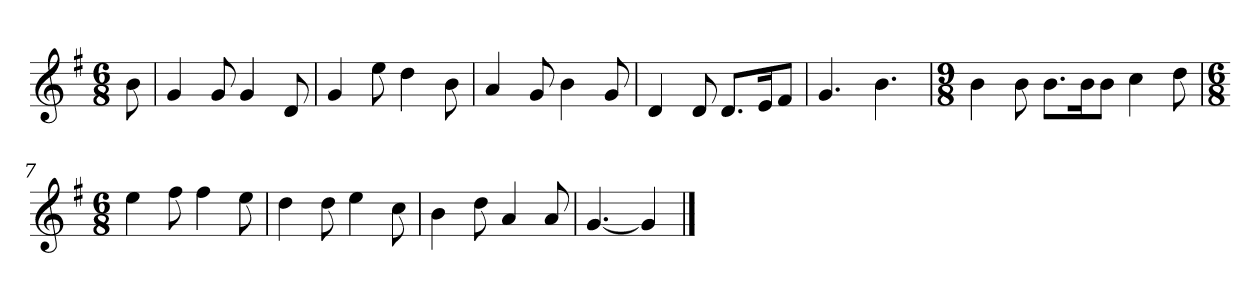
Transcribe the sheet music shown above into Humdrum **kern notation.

**kern
*part1
*staff1
*k[f#]
*M6/8
*MM120
=
8b
=1
4g
8g
4g
8d
=2
4g
8ee
4dd
8b
=3
4a
8g
4b
8g
=4
4d
8d
8.dL
16eK
8f#J
=5
4.g
4.b
=6
*M9/8
4b
8b
8.bL
16bK
8bJ
4cc
8dd
=7
*M6/8
4ee
8ff#
4ff#
8ee
=8
4dd
8dd
4ee
8cc
=9
4b
8dd
4a
8a
=10
[4.g
4g]
==
*-
